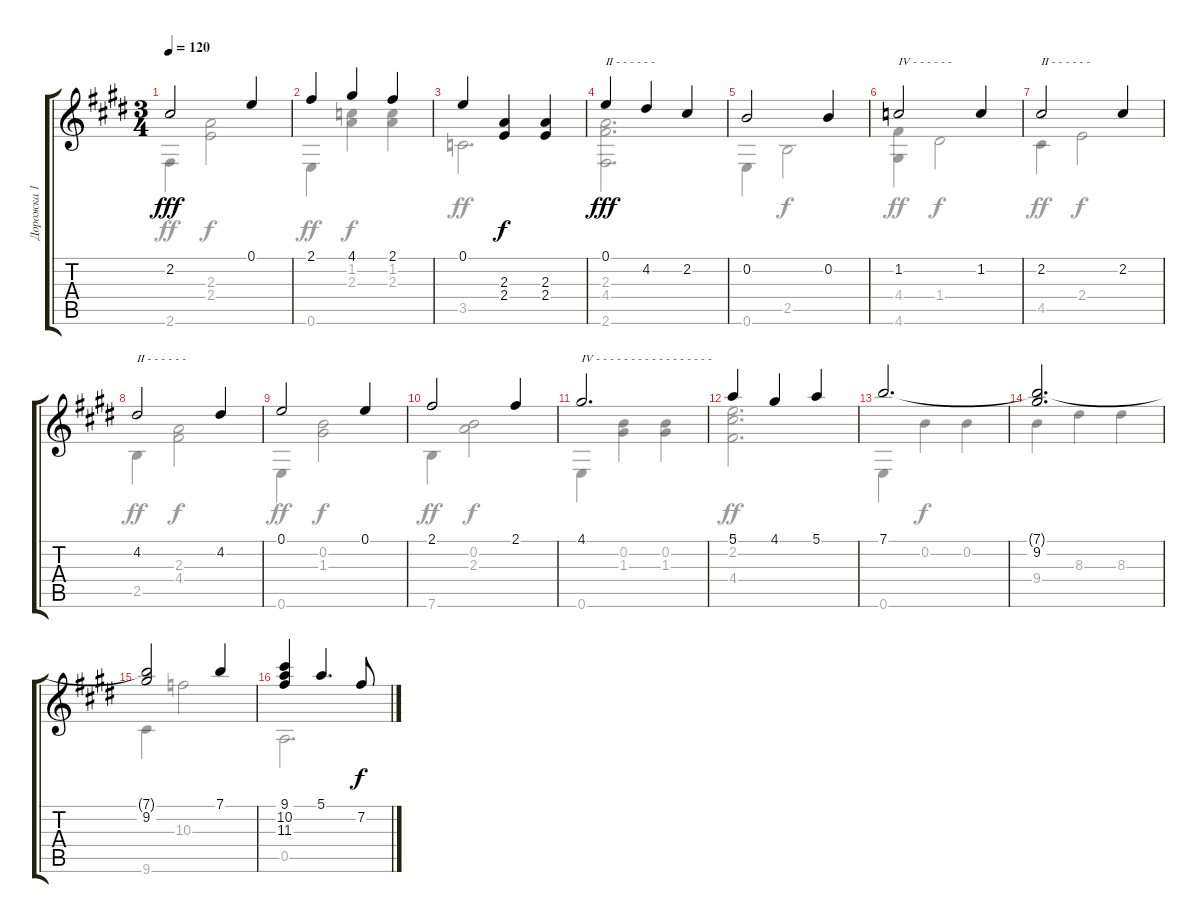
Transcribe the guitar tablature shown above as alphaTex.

\track ("Дорожка 1" "Дорожка 1") {instrument acousticguitarsteel}
\staff {score tabs}
\tuning (E4 B3 G3 D3 A2 E2) {hide}
\voice
\ts (3 4)
\tempo 120
\clef g2
\ks e
2.2.2{dy fff} 0.1.4 |
2.1.4 4.1.4 2.1.4 |
0.1.4 (2.3 2.4).4{dy f} (2.3 2.4).4 |
0.1.4{txt "II - - - - - -" dy fff} 4.2.4 2.2.4 |
0.2.2 0.2.4 |
1.2.2{txt "IV - - - - - -"} 1.2.4 |
2.2.2{txt "II - - - - - -"} 2.2.4 |
4.2.2{txt "II - - - - - -"} 4.2.4 |
0.1.2 0.1.4 |
2.1.2 2.1.4 |
4.1.2{d txt "IV - - - - - - - - - - - - - - - - -"} |
5.1.4 4.1.4 5.1.4 |
7.1.2{d} |
(7.1{t} 9.2).2{d} |
(7.1{t} 9.2).2 7.1.4 |
(9.1 10.2 11.3).4 5.1.4{d} 7.2.8{dy f}
\voice
\clef g2
\ottava regular
\simile none
\ks e
2.6.4{dy ff} (2.3 2.4).2{dy f} |
0.6.4{dy ff} (1.2 2.3).4{dy f} (1.2 2.3).4 |
3.5.2{d dy ff} |
(2.3 4.4 2.6).2{d} |
0.6.4 2.5.2{dy f} |
(4.4 4.6).4{dy ff} 1.4.2{dy f} |
4.5.4{dy ff} 2.4.2{dy f} |
2.5.4{dy ff} (2.3 4.4).2{dy f} |
0.6.4{dy ff} (0.2 1.3).2{dy f} |
7.6.4{dy ff} (0.2 2.3).2{dy f} |
0.6.4 (0.2 1.3).4 (0.2 1.3).4 |
(0.1 2.2 4.4).2{d dy ff} |
0.6.4 0.2.4{dy f} 0.2.4 |
9.4.4 8.3.4 8.3.4 |
9.6.4 10.3.2 |
0.5.2{d}
